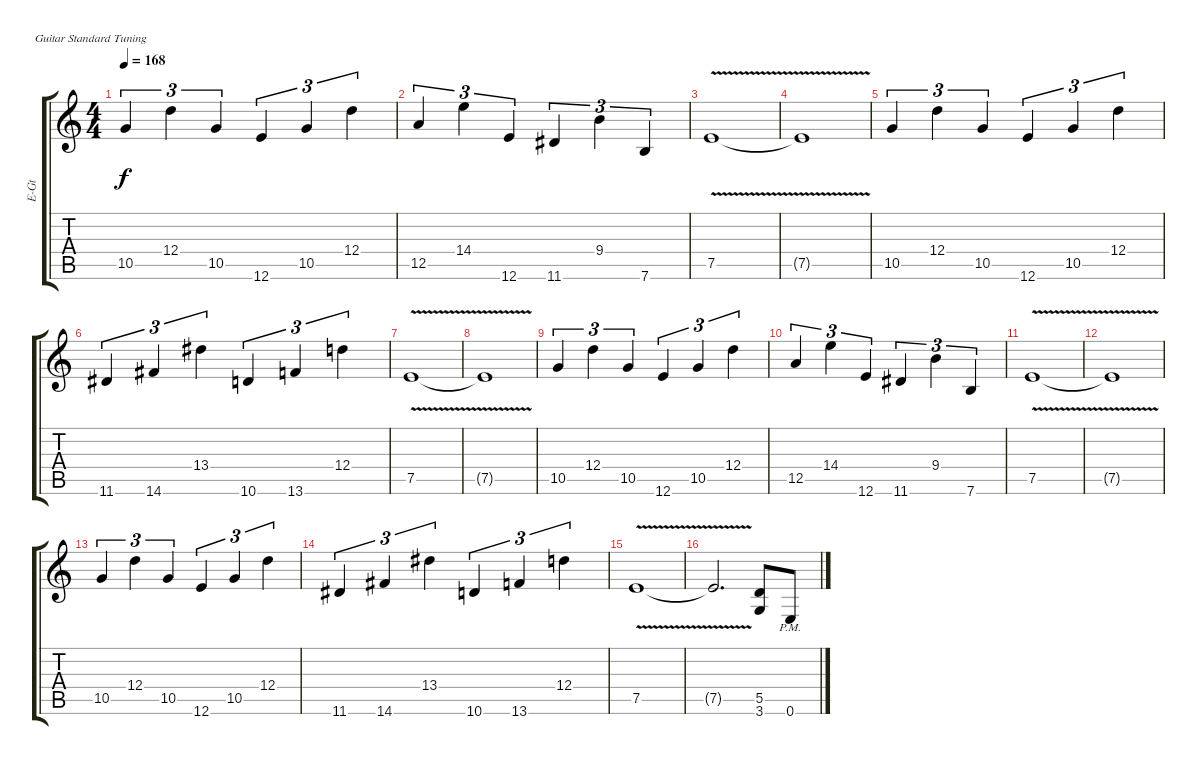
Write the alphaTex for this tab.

\bracketExtendMode groupsimilarinstruments
\track ("D. Mustaine" "E-Gt") {instrument distortionguitar}
\staff {score tabs}
\tuning (E4 B3 G3 D3 A2 E2)
\ts (4 4)
\tempo 168
\clef g2
\ks c
10.5.4{tu (3 2) dy f} 12.4.4{tu (3 2)} 10.5.4{tu (3 2)} 12.6.4{tu (3 2)} 10.5.4{tu (3 2)} 12.4.4{tu (3 2)} |
12.5.4{tu (3 2)} 14.4.4{tu (3 2)} 12.6.4{tu (3 2)} 11.6{acc #}.4{tu (3 2)} 9.4.4{tu (3 2)} 7.6.4{tu (3 2)} |
7.5{v}.1 |
7.5{v t}.1 |
10.5.4{tu (3 2)} 12.4.4{tu (3 2)} 10.5.4{tu (3 2)} 12.6.4{tu (3 2)} 10.5.4{tu (3 2)} 12.4.4{tu (3 2)} |
11.6{acc #}.4{tu (3 2)} 14.6{acc #}.4{tu (3 2)} 13.4{acc #}.4{tu (3 2)} 10.6.4{tu (3 2)} 13.6.4{tu (3 2)} 12.4.4{tu (3 2)} |
7.5{v}.1 |
7.5{v t}.1 |
10.5.4{tu (3 2)} 12.4.4{tu (3 2)} 10.5.4{tu (3 2)} 12.6.4{tu (3 2)} 10.5.4{tu (3 2)} 12.4.4{tu (3 2)} |
12.5.4{tu (3 2)} 14.4.4{tu (3 2)} 12.6.4{tu (3 2)} 11.6{acc #}.4{tu (3 2)} 9.4.4{tu (3 2)} 7.6.4{tu (3 2)} |
7.5{v}.1 |
7.5{v t}.1 |
10.5.4{tu (3 2)} 12.4.4{tu (3 2)} 10.5.4{tu (3 2)} 12.6.4{tu (3 2)} 10.5.4{tu (3 2)} 12.4.4{tu (3 2)} |
11.6{acc #}.4{tu (3 2)} 14.6{acc #}.4{tu (3 2)} 13.4{acc #}.4{tu (3 2)} 10.6.4{tu (3 2)} 13.6.4{tu (3 2)} 12.4.4{tu (3 2)} |
7.5{v}.1 |
7.5{v t}.2{d} (5.5 3.6).8 0.6{pm}.8
